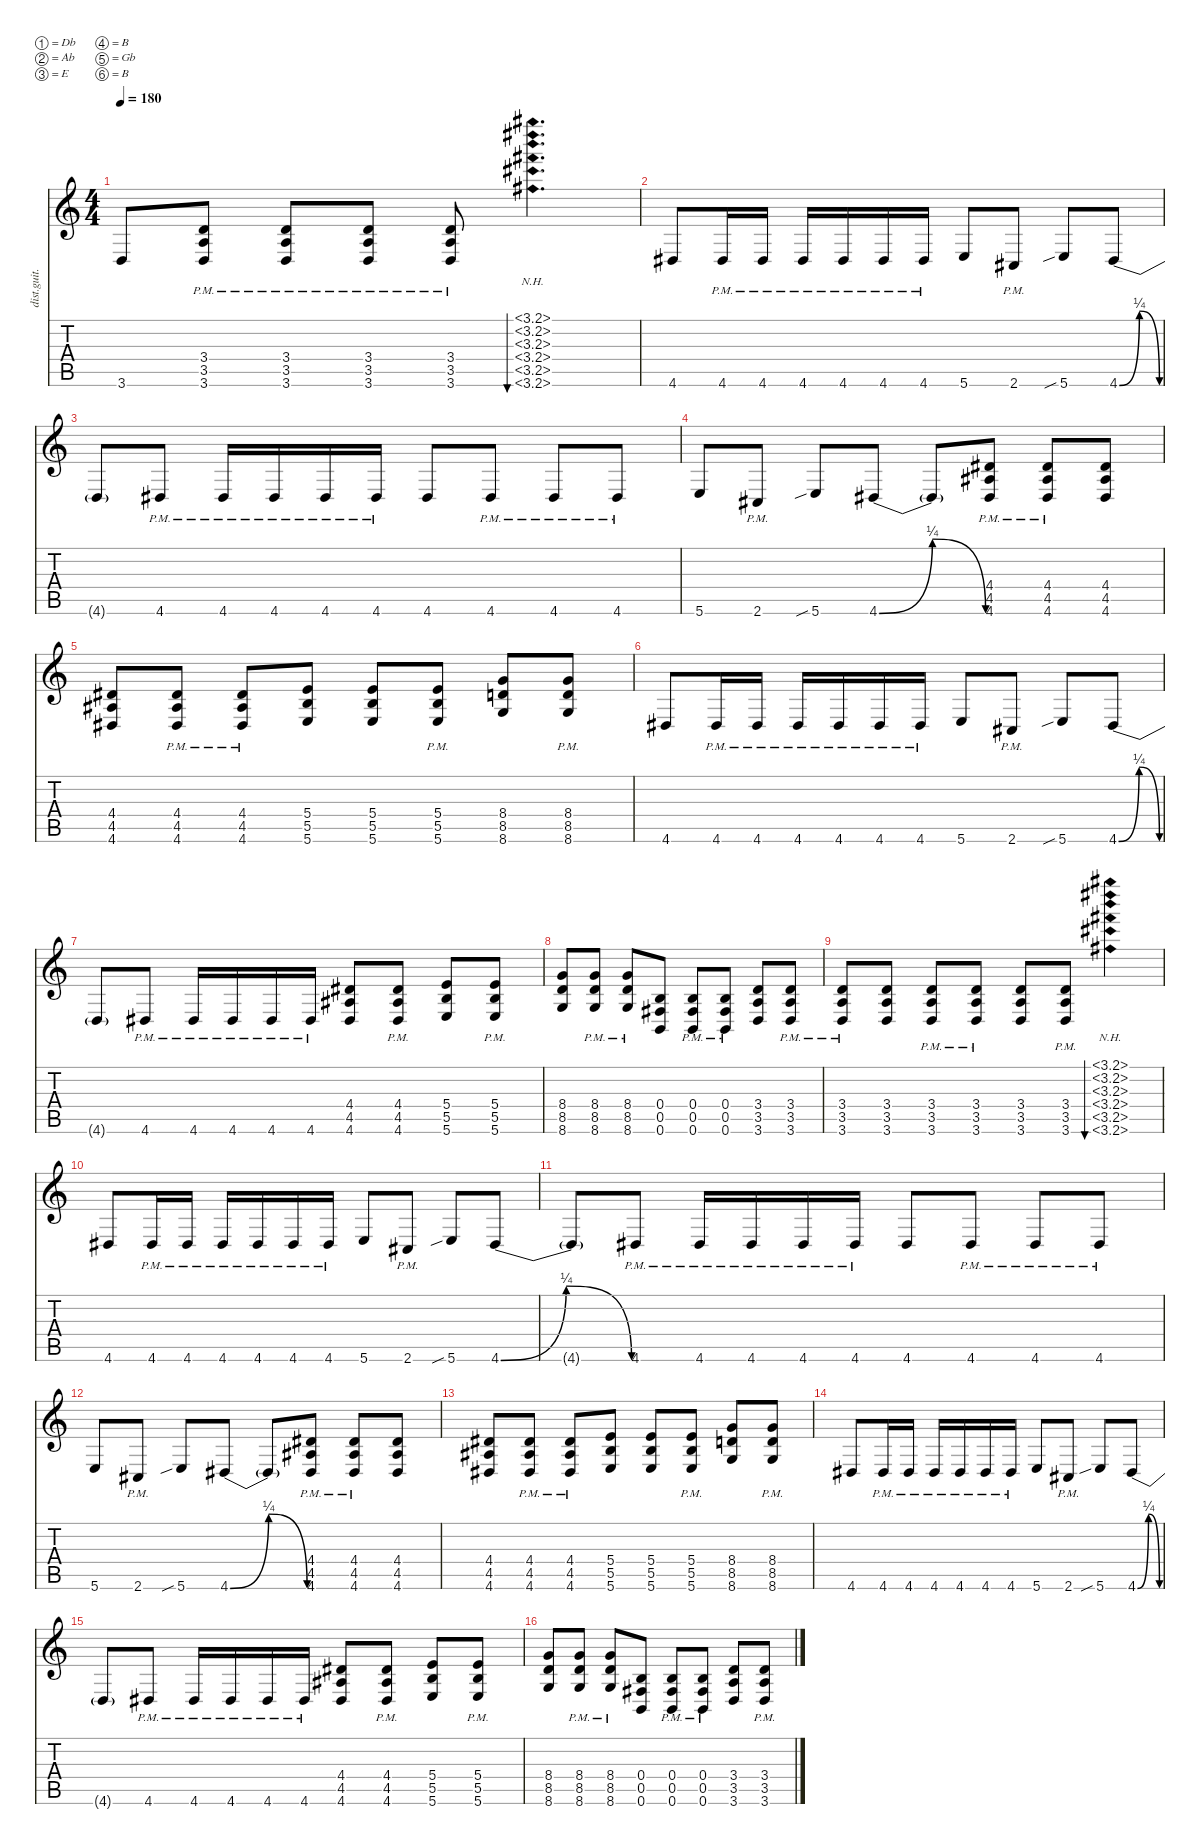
\defaultSystemsLayout 4
\hideDynamics
\bracketExtendMode nobrackets
\otherSystemsTrackNameOrientation horizontal
\track ("riff" "dist.guit.") {instrument distortionguitar}
\staff {score tabs}
\tuning (Db4 Ab3 E3 B2 Gb2 B1)
\ts (4 4)
\tempo 180
\clef g2
\ks c
3.6{t}.8{dy mf beam Up} (3.6{pm} 3.5{pm} 3.4{pm}).8{beam Up} (3.6{pm} 3.5{pm} 3.4{pm}).8{beam Up} (3.6{pm} 3.5{pm} 3.4{pm}).8{beam Up} (3.6{pm} 3.5{pm} 3.4{pm}).8{beam Up} (3.1{nh} 3.2{nh} 3.3{nh} 3.4{nh} 3.5{nh} 3.6{nh}).4{d bu 720 beam Down} |
4.6{acc #}.8{beam Up} 4.6{pm acc #}.16{beam Up} 4.6{pm acc #}.16{beam Up} 4.6{pm acc #}.16{beam Up} 4.6{pm acc #}.16{beam Up} 4.6{pm acc #}.16{beam Up} 4.6{pm acc #}.16{beam Up} 5.6.8{beam Up} 2.6{pm acc #}.8{beam Up} 5.6{sib}.8{beam Up} 4.6{be (bendrelease 0 0 10.2 1 20.4 1 30 0) acc #}.8{beam Up} |
4.6{t acc #}.8{beam Up} 4.6{pm acc #}.8{beam Up} 4.6{pm acc #}.16{beam Up} 4.6{pm acc #}.16{beam Up} 4.6{pm acc #}.16{beam Up} 4.6{pm acc #}.16{beam Up} 4.6{acc #}.8{beam Up} 4.6{pm acc #}.8{beam Up} 4.6{pm acc #}.8{beam Up} 4.6{pm acc #}.8{beam Up} |
5.6.8{beam Up} 2.6{pm acc #}.8{beam Up} 5.6{sib}.8{beam Up} 4.6{be (bendrelease 0 0 10.2 1 20.4 1 30 0) acc #}.8{beam Up} 4.6{t acc #}.8{beam Up} (4.6{pm acc #} 4.5{pm acc #} 4.4{pm acc #}).8{beam Up} (4.6{pm acc #} 4.4{pm acc #} 4.5{pm acc #}).8{beam Up} (4.6{acc #} 4.5{acc #} 4.4{acc #}).8{beam Up} |
(4.6{acc #} 4.4{acc #} 4.5{acc #}).8{beam Up} (4.6{pm acc #} 4.5{pm acc #} 4.4{pm acc #}).8{beam Up} (4.6{pm acc #} 4.4{pm acc #} 4.5{pm acc #}).8{beam Up} (5.6 5.5 5.4).8{beam Up} (5.6 5.4 5.5).8{beam Up} (5.6{pm} 5.5{pm} 5.4{pm}).8{beam Up} (8.4 8.5 8.6).8{beam Up} (8.6{pm} 8.5{pm} 8.4{pm}).8{beam Up} |
4.6{acc #}.8{beam Up} 4.6{pm acc #}.16{beam Up} 4.6{pm acc #}.16{beam Up} 4.6{pm acc #}.16{beam Up} 4.6{pm acc #}.16{beam Up} 4.6{pm acc #}.16{beam Up} 4.6{pm acc #}.16{beam Up} 5.6.8{beam Up} 2.6{pm acc #}.8{beam Up} 5.6{sib}.8{beam Up} 4.6{be (bendrelease 0 0 10.2 1 20.4 1 30 0) acc #}.8{beam Up} |
4.6{t acc #}.8{beam Up} 4.6{pm acc #}.8{beam Up} 4.6{pm acc #}.16{beam Up} 4.6{pm acc #}.16{beam Up} 4.6{pm acc #}.16{beam Up} 4.6{pm acc #}.16{beam Up} (4.6{acc #} 4.5{acc #} 4.4{acc #}).8{beam Up} (4.6{pm acc #} 4.4{pm acc #} 4.5{pm acc #}).8{beam Up} (5.6 5.5 5.4).8{beam Up} (5.6{pm} 5.4{pm} 5.5{pm}).8{beam Up} |
(8.6 8.5 8.4).8{beam Up} (8.4{pm} 8.5{pm} 8.6{pm}).8{beam Up} (8.6{pm} 8.5{pm} 8.4{pm}).8{beam Up} (0.6 0.5{acc #} 0.4).8{beam Up} (0.6{pm} 0.4{pm} 0.5{pm acc #}).8{beam Up} (0.6{pm} 0.5{pm acc #} 0.4{pm}).8{beam Up} (3.6 3.5 3.4).8{beam Up} (3.4{pm} 3.6{pm} 3.5{pm}).8{beam Up} |
(3.5{pm} 3.6{pm} 3.4{pm}).8{beam Up} (3.6 3.5 3.4).8{beam Up} (3.4{pm} 3.5{pm} 3.6{pm}).8{beam Up} (3.6{pm} 3.5{pm} 3.4{pm}).8{beam Up} (3.6 3.5 3.4).8{beam Up} (3.6{pm} 3.5{pm} 3.4{pm}).8{beam Up} (3.1{nh} 3.2{nh} 3.3{nh} 3.4{nh} 3.5{nh} 3.6{nh}).4{bu 480 beam Down} |
4.6{acc #}.8{beam Up} 4.6{pm acc #}.16{beam Up} 4.6{pm acc #}.16{beam Up} 4.6{pm acc #}.16{beam Up} 4.6{pm acc #}.16{beam Up} 4.6{pm acc #}.16{beam Up} 4.6{pm acc #}.16{beam Up} 5.6.8{beam Up} 2.6{pm acc #}.8{beam Up} 5.6{sib}.8{beam Up} 4.6{be (bendrelease 0 0 10.2 1 20.4 1 30 0) acc #}.8{beam Up} |
4.6{t acc #}.8{beam Up} 4.6{pm acc #}.8{beam Up} 4.6{pm acc #}.16{beam Up} 4.6{pm acc #}.16{beam Up} 4.6{pm acc #}.16{beam Up} 4.6{pm acc #}.16{beam Up} 4.6{acc #}.8{beam Up} 4.6{pm acc #}.8{beam Up} 4.6{pm acc #}.8{beam Up} 4.6{pm acc #}.8{beam Up} |
5.6.8{beam Up} 2.6{pm acc #}.8{beam Up} 5.6{sib}.8{beam Up} 4.6{be (bendrelease 0 0 10.2 1 20.4 1 30 0) acc #}.8{beam Up} 4.6{t acc #}.8{beam Up} (4.6{pm acc #} 4.5{pm acc #} 4.4{pm acc #}).8{beam Up} (4.6{pm acc #} 4.4{pm acc #} 4.5{pm acc #}).8{beam Up} (4.6{acc #} 4.5{acc #} 4.4{acc #}).8{beam Up} |
(4.6{acc #} 4.4{acc #} 4.5{acc #}).8{beam Up} (4.6{pm acc #} 4.5{pm acc #} 4.4{pm acc #}).8{beam Up} (4.6{pm acc #} 4.4{pm acc #} 4.5{pm acc #}).8{beam Up} (5.6 5.5 5.4).8{beam Up} (5.6 5.4 5.5).8{beam Up} (5.6{pm} 5.5{pm} 5.4{pm}).8{beam Up} (8.4 8.5 8.6).8{beam Up} (8.6{pm} 8.5{pm} 8.4{pm}).8{beam Up} |
4.6{acc #}.8{beam Up} 4.6{pm acc #}.16{beam Up} 4.6{pm acc #}.16{beam Up} 4.6{pm acc #}.16{beam Up} 4.6{pm acc #}.16{beam Up} 4.6{pm acc #}.16{beam Up} 4.6{pm acc #}.16{beam Up} 5.6.8{beam Up} 2.6{pm acc #}.8{beam Up} 5.6{sib}.8{beam Up} 4.6{be (bendrelease 0 0 10.2 1 20.4 1 30 0) acc #}.8{beam Up} |
4.6{t acc #}.8{beam Up} 4.6{pm acc #}.8{beam Up} 4.6{pm acc #}.16{beam Up} 4.6{pm acc #}.16{beam Up} 4.6{pm acc #}.16{beam Up} 4.6{pm acc #}.16{beam Up} (4.6{acc #} 4.5{acc #} 4.4{acc #}).8{beam Up} (4.6{pm acc #} 4.4{pm acc #} 4.5{pm acc #}).8{beam Up} (5.6 5.5 5.4).8{beam Up} (5.6{pm} 5.4{pm} 5.5{pm}).8{beam Up} |
(8.6 8.5 8.4).8{beam Up} (8.4{pm} 8.5{pm} 8.6{pm}).8{beam Up} (8.6{pm} 8.5{pm} 8.4{pm}).8{beam Up} (0.6 0.5{acc #} 0.4).8{beam Up} (0.6{pm} 0.4{pm} 0.5{pm acc #}).8{beam Up} (0.6{pm} 0.5{pm acc #} 0.4{pm}).8{beam Up} (3.6 3.5 3.4).8{beam Up} (3.4{pm} 3.6{pm} 3.5{pm}).8{beam Up}
